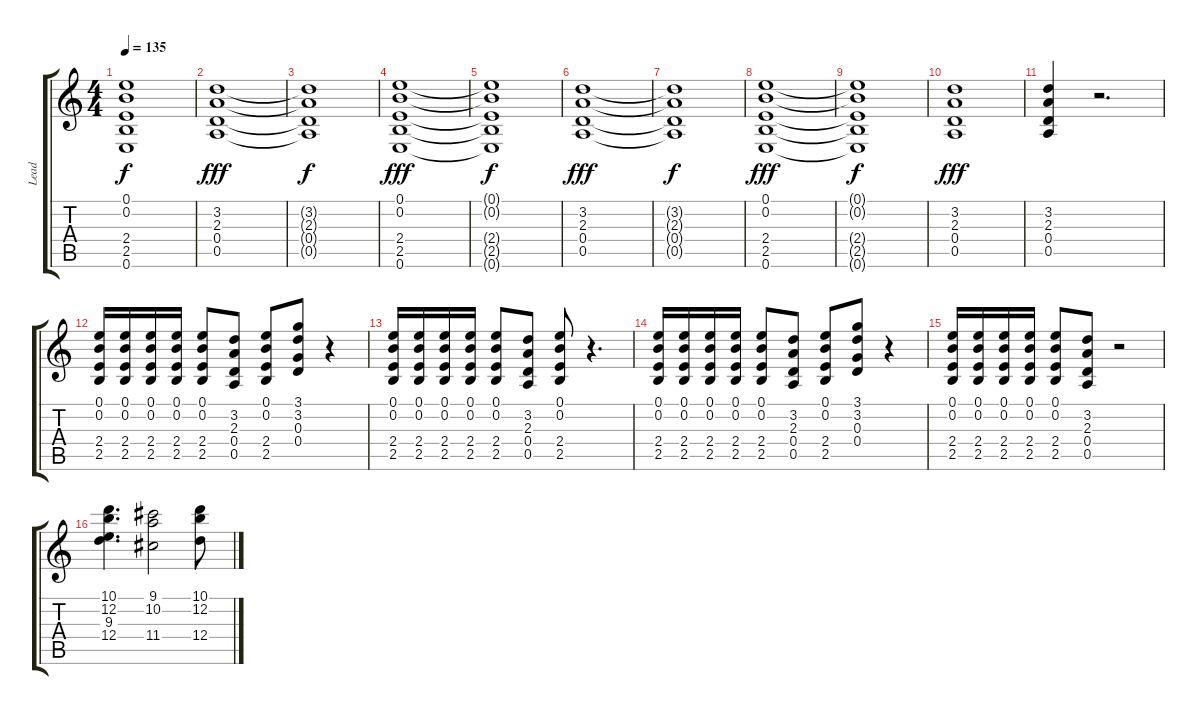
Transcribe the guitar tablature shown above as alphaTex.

\track ("Lead" "Lead") {instrument distortionguitar}
\staff {score tabs}
\tuning (E4 B3 G3 D3 A2 E2) {hide}
\ts (4 4)
\tempo 135
\clef g2
\ks c
(0.1{t} 0.2{t} 2.4{t} 2.5{t} 0.6{t}).1{dy f} |
(3.2 2.3 0.4 0.5).1{dy fff} |
(3.2{t} 2.3{t} 0.4{t} 0.5{t}).1{dy f} |
(0.1 0.2 2.4 2.5 0.6).1{dy fff} |
(0.1{t} 0.2{t} 2.4{t} 2.5{t} 0.6{t}).1{dy f} |
(3.2 2.3 0.4 0.5).1{dy fff} |
(3.2{t} 2.3{t} 0.4{t} 0.5{t}).1{dy f} |
(0.1 0.2 2.4 2.5 0.6).1{dy fff} |
(0.1{t} 0.2{t} 2.4{t} 2.5{t} 0.6{t}).1{dy f} |
(3.2 2.3 0.4 0.5).1{dy fff} |
(3.2 2.3 0.4 0.5).4 r.2{d} |
(0.1 0.2 2.4 2.5).16 (0.1 0.2 2.4 2.5).16 (0.1 0.2 2.4 2.5).16 (0.1 0.2 2.4 2.5).16 (0.1 0.2 2.4 2.5).8 (3.2 2.3 0.4 0.5).8 (0.1 0.2 2.4 2.5).8 (3.1 3.2 0.3 0.4).8 r.4 |
(0.1 0.2 2.4 2.5).16 (0.1 0.2 2.4 2.5).16 (0.1 0.2 2.4 2.5).16 (0.1 0.2 2.4 2.5).16 (0.1 0.2 2.4 2.5).8 (3.2 2.3 0.4 0.5).8 (0.1 0.2 2.4 2.5).8 r.4{d} |
(0.1 0.2 2.4 2.5).16 (0.1 0.2 2.4 2.5).16 (0.1 0.2 2.4 2.5).16 (0.1 0.2 2.4 2.5).16 (0.1 0.2 2.4 2.5).8 (3.2 2.3 0.4 0.5).8 (0.1 0.2 2.4 2.5).8 (3.1 3.2 0.3 0.4).8 r.4 |
(0.1 0.2 2.4 2.5).16 (0.1 0.2 2.4 2.5).16 (0.1 0.2 2.4 2.5).16 (0.1 0.2 2.4 2.5).16 (0.1 0.2 2.4 2.5).8 (3.2 2.3 0.4 0.5).8 r.2 |
(10.1 12.2 9.3 12.4).4{d} (9.1 10.2 11.4).2 (10.1 12.2 12.4).8
